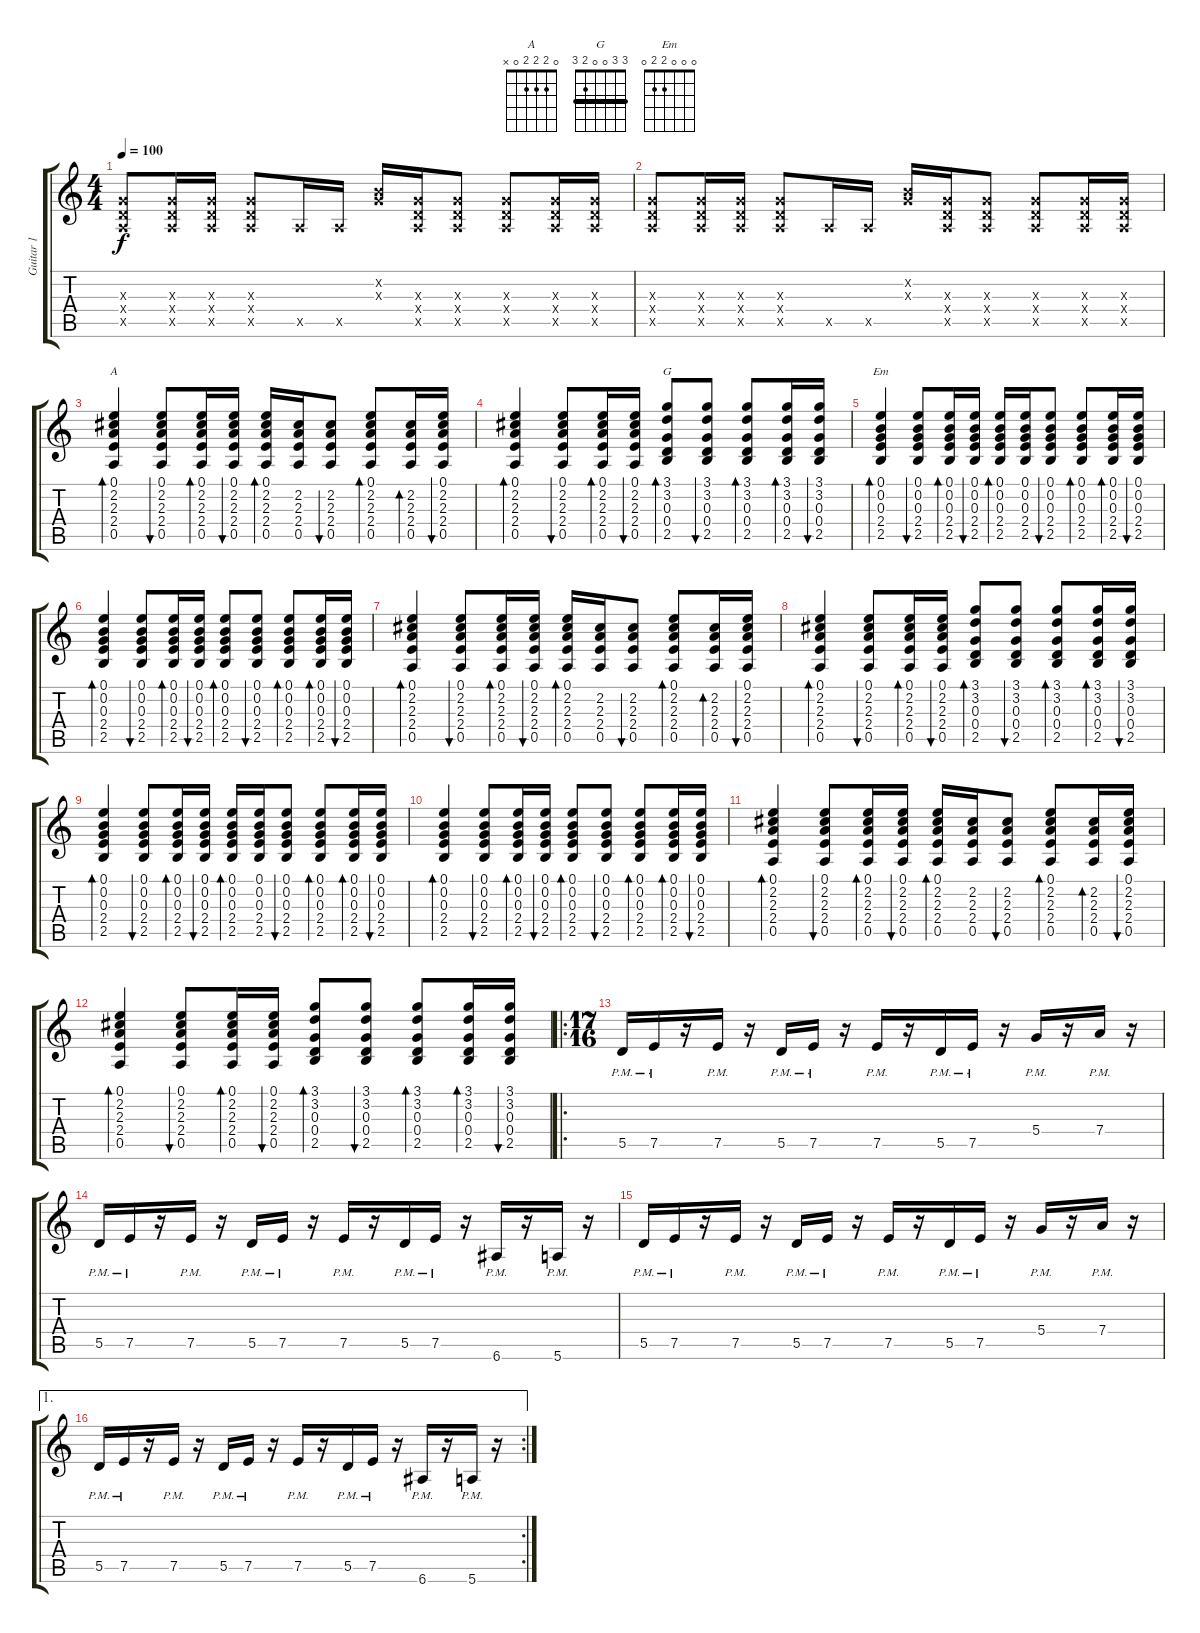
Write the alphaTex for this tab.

\track ("Guitar 1" "Guitar 1") {instrument overdrivenguitar}
\staff {score tabs}
\tuning (E4 B3 G3 D3 A2 E2) {hide}
\chord ("A" 0 2 2 2 0 x)
\chord ("G" 3 3 0 0 2 3) {barre 3}
\chord ("Em" 0 0 0 2 2 0)
\ts (4 4)
\tempo 100
\clef g2
\ks c
(0.3{x} 0.4{x} 0.5{x}).8{dy f} (0.3{x} 0.4{x} 0.5{x}).16 (0.3{x} 0.4{x} 0.5{x}).16 (0.3{x} 0.4{x} 0.5{x}).8 0.5{x}.16 0.5{x}.16 (0.2{x} 0.3{x}).16 (0.3{x} 0.4{x} 0.5{x}).16 (0.3{x} 0.4{x} 0.5{x}).8 (0.3{x} 0.4{x} 0.5{x}).8 (0.3{x} 0.4{x} 0.5{x}).16 (0.3{x} 0.4{x} 0.5{x}).16 |
(0.3{x} 0.4{x} 0.5{x}).8 (0.3{x} 0.4{x} 0.5{x}).16 (0.3{x} 0.4{x} 0.5{x}).16 (0.3{x} 0.4{x} 0.5{x}).8 0.5{x}.16 0.5{x}.16 (0.2{x} 0.3{x}).16 (0.3{x} 0.4{x} 0.5{x}).16 (0.3{x} 0.4{x} 0.5{x}).8 (0.3{x} 0.4{x} 0.5{x}).8 (0.3{x} 0.4{x} 0.5{x}).16 (0.3{x} 0.4{x} 0.5{x}).16 |
(0.1 2.2 2.3 2.4 0.5).4{bd 60 ch "A" volume 7 instrument acousticguitarsteel} (0.1 2.2 2.3 2.4 0.5).8{bu 60} (0.1 2.2 2.3 2.4 0.5).16{bd 60} (0.1 2.2 2.3 2.4 0.5).16{bu 60} (0.1 2.2 2.3 2.4 0.5).16{bd 60} (2.2 2.3 2.4 0.5).16 (2.2 2.3 2.4 0.5).8{bu 60} (0.1 2.2 2.3 2.4 0.5).8{bd 60} (2.2 2.3 2.4 0.5).16{bd 60} (0.1 2.2 2.3 2.4 0.5).16{bu 60} |
(0.1 2.2 2.3 2.4 0.5).4{bd 60 volume 7 instrument acousticguitarsteel} (0.1 2.2 2.3 2.4 0.5).8{bu 60} (0.1 2.2 2.3 2.4 0.5).16{bd 60} (0.1 2.2 2.3 2.4 0.5).16{bu 60} (3.1 3.2 0.3 0.4 2.5).8{bd 60 ch "G"} (3.1 3.2 0.3 0.4 2.5).8{bu 60} (3.1 3.2 0.3 0.4 2.5).8{bd 60} (3.1 3.2 0.3 0.4 2.5).16{bd 60} (3.1 3.2 0.3 0.4 2.5).16{bu 60} |
(0.1 0.2 0.3 2.4 2.5).4{bd 60 ch "Em" volume 7 instrument acousticguitarsteel} (0.1 0.2 0.3 2.4 2.5).8{bu 60} (0.1 0.2 0.3 2.4 2.5).16{bd 60} (0.1 0.2 0.3 2.4 2.5).16{bu 60} (0.1 0.2 0.3 2.4 2.5).16{bd 60} (0.1 0.2 0.3 2.4 2.5).16 (0.1 0.2 0.3 2.4 2.5).8{bu 60} (0.1 0.2 0.3 2.4 2.5).8{bd 60} (0.1 0.2 0.3 2.4 2.5).16{bd 60} (0.1 0.2 0.3 2.4 2.5).16{bu 60} |
(0.1 0.2 0.3 2.4 2.5).4{bd 60 volume 7 instrument acousticguitarsteel} (0.1 0.2 0.3 2.4 2.5).8{bu 60} (0.1 0.2 0.3 2.4 2.5).16{bd 60} (0.1 0.2 0.3 2.4 2.5).16{bu 60} (0.1 0.2 0.3 2.4 2.5).8{bd 60} (0.1 0.2 0.3 2.4 2.5).8{bu 60} (0.1 0.2 0.3 2.4 2.5).8{bd 60} (0.1 0.2 0.3 2.4 2.5).16{bd 60} (0.1 0.2 0.3 2.4 2.5).16{bu 60} |
(0.1 2.2 2.3 2.4 0.5).4{bd 60 volume 7 instrument acousticguitarsteel} (0.1 2.2 2.3 2.4 0.5).8{bu 60} (0.1 2.2 2.3 2.4 0.5).16{bd 60} (0.1 2.2 2.3 2.4 0.5).16{bu 60} (0.1 2.2 2.3 2.4 0.5).16{bd 60} (2.2 2.3 2.4 0.5).16 (2.2 2.3 2.4 0.5).8{bu 60} (0.1 2.2 2.3 2.4 0.5).8{bd 60} (2.2 2.3 2.4 0.5).16{bd 60} (0.1 2.2 2.3 2.4 0.5).16{bu 60} |
(0.1 2.2 2.3 2.4 0.5).4{bd 60 volume 7 instrument acousticguitarsteel} (0.1 2.2 2.3 2.4 0.5).8{bu 60} (0.1 2.2 2.3 2.4 0.5).16{bd 60} (0.1 2.2 2.3 2.4 0.5).16{bu 60} (3.1 3.2 0.3 0.4 2.5).8{bd 60} (3.1 3.2 0.3 0.4 2.5).8{bu 60} (3.1 3.2 0.3 0.4 2.5).8{bd 60} (3.1 3.2 0.3 0.4 2.5).16{bd 60} (3.1 3.2 0.3 0.4 2.5).16{bu 60} |
(0.1 0.2 0.3 2.4 2.5).4{bd 60 volume 7 instrument acousticguitarsteel} (0.1 0.2 0.3 2.4 2.5).8{bu 60} (0.1 0.2 0.3 2.4 2.5).16{bd 60} (0.1 0.2 0.3 2.4 2.5).16{bu 60} (0.1 0.2 0.3 2.4 2.5).16{bd 60} (0.1 0.2 0.3 2.4 2.5).16 (0.1 0.2 0.3 2.4 2.5).8{bu 60} (0.1 0.2 0.3 2.4 2.5).8{bd 60} (0.1 0.2 0.3 2.4 2.5).16{bd 60} (0.1 0.2 0.3 2.4 2.5).16{bu 60} |
(0.1 0.2 0.3 2.4 2.5).4{bd 60 volume 7 instrument acousticguitarsteel} (0.1 0.2 0.3 2.4 2.5).8{bu 60} (0.1 0.2 0.3 2.4 2.5).16{bd 60} (0.1 0.2 0.3 2.4 2.5).16{bu 60} (0.1 0.2 0.3 2.4 2.5).8{bd 60} (0.1 0.2 0.3 2.4 2.5).8{bu 60} (0.1 0.2 0.3 2.4 2.5).8{bd 60} (0.1 0.2 0.3 2.4 2.5).16{bd 60} (0.1 0.2 0.3 2.4 2.5).16{bu 60} |
(0.1 2.2 2.3 2.4 0.5).4{bd 60 volume 7 instrument acousticguitarsteel} (0.1 2.2 2.3 2.4 0.5).8{bu 60} (0.1 2.2 2.3 2.4 0.5).16{bd 60} (0.1 2.2 2.3 2.4 0.5).16{bu 60} (0.1 2.2 2.3 2.4 0.5).16{bd 60} (2.2 2.3 2.4 0.5).16 (2.2 2.3 2.4 0.5).8{bu 60} (0.1 2.2 2.3 2.4 0.5).8{bd 60} (2.2 2.3 2.4 0.5).16{bd 60} (0.1 2.2 2.3 2.4 0.5).16{bu 60} |
(0.1 2.2 2.3 2.4 0.5).4{bd 60 volume 7 instrument acousticguitarsteel} (0.1 2.2 2.3 2.4 0.5).8{bu 60} (0.1 2.2 2.3 2.4 0.5).16{bd 60} (0.1 2.2 2.3 2.4 0.5).16{bu 60} (3.1 3.2 0.3 0.4 2.5).8{bd 60} (3.1 3.2 0.3 0.4 2.5).8{bu 60} (3.1 3.2 0.3 0.4 2.5).8{bd 60} (3.1 3.2 0.3 0.4 2.5).16{bd 60} (3.1 3.2 0.3 0.4 2.5).16{bu 60} |
\ro
\ts (17 16)
5.5{pm}.16{volume 9 instrument overdrivenguitar} 7.5{pm}.16 r.16 7.5{pm}.16 r.16 5.5{pm}.16 7.5{pm}.16 r.16 7.5{pm}.16 r.16 5.5{pm}.16 7.5{pm}.16 r.16 5.4{pm}.16 r.16 7.4{pm}.16 r.16 |
5.5{pm}.16{volume 9 instrument overdrivenguitar} 7.5{pm}.16 r.16 7.5{pm}.16 r.16 5.5{pm}.16 7.5{pm}.16 r.16 7.5{pm}.16 r.16 5.5{pm}.16 7.5{pm}.16 r.16 6.6{pm}.16 r.16 5.6{pm}.16 r.16 |
5.5{pm}.16{volume 9 instrument overdrivenguitar} 7.5{pm}.16 r.16 7.5{pm}.16 r.16 5.5{pm}.16 7.5{pm}.16 r.16 7.5{pm}.16 r.16 5.5{pm}.16 7.5{pm}.16 r.16 5.4{pm}.16 r.16 7.4{pm}.16 r.16 |
\ae 1
\rc 2
5.5{pm}.16{volume 9 instrument overdrivenguitar} 7.5{pm}.16 r.16 7.5{pm}.16 r.16 5.5{pm}.16 7.5{pm}.16 r.16 7.5{pm}.16 r.16 5.5{pm}.16 7.5{pm}.16 r.16 6.6{pm}.16 r.16 5.6{pm}.16 r.16
